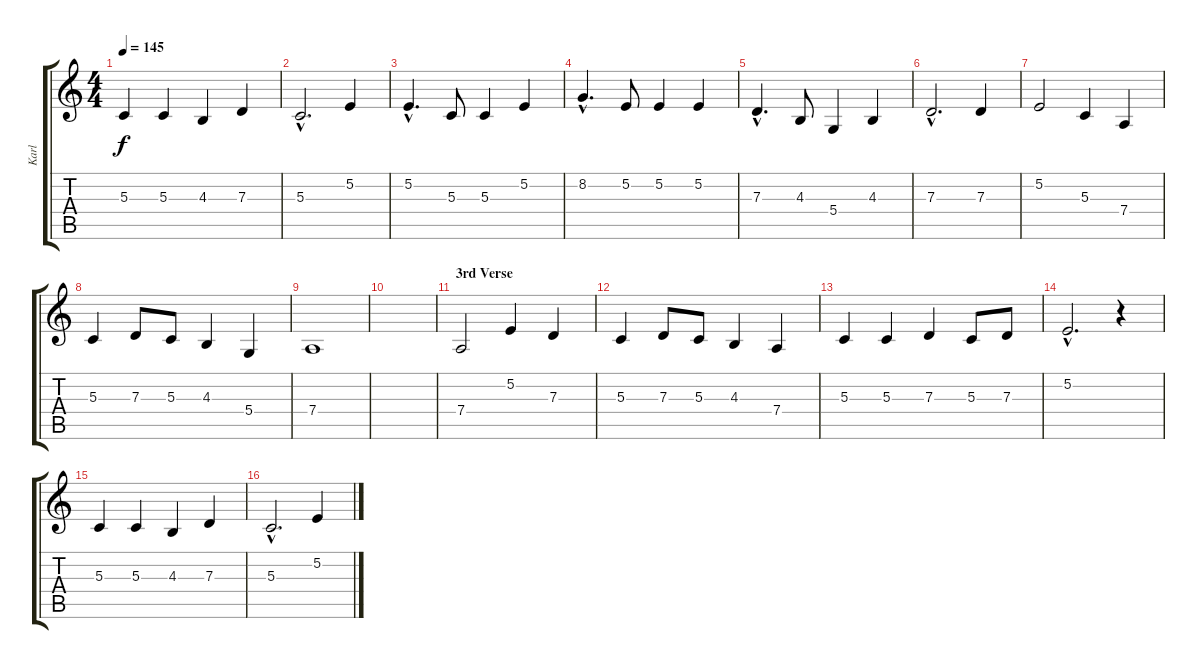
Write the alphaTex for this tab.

\track ("Karl" "Karl") {instrument stringensemble1}
\staff {score tabs}
\tuning (E4 B3 G3 D3 A2 E2) {hide}
\ts (4 4)
\tempo 145
\clef g2
\ks c
5.3.4{dy f} 5.3.4 4.3.4 7.3.4 |
5.3{hac}.2{d} 5.2.4 |
5.2{hac}.4{d} 5.3.8 5.3.4 5.2.4 |
8.2{hac}.4{d} 5.2.8 5.2.4 5.2.4 |
7.3{hac}.4{d} 4.3.8 5.4.4 4.3.4 |
7.3{hac}.2{d} 7.3.4 |
5.2.2 5.3.4 7.4.4 |
5.3.4 7.3.8 5.3.8 4.3.4 5.4.4 |
7.4.1 |
|
\section ("" "3rd Verse")
7.4.2 5.2.4 7.3.4 |
5.3.4 7.3.8 5.3.8 4.3.4 7.4.4 |
5.3.4 5.3.4 7.3.4 5.3.8 7.3.8 |
5.2{hac}.2{d} r.4 |
5.3.4 5.3.4 4.3.4 7.3.4 |
5.3{hac}.2{d} 5.2.4
